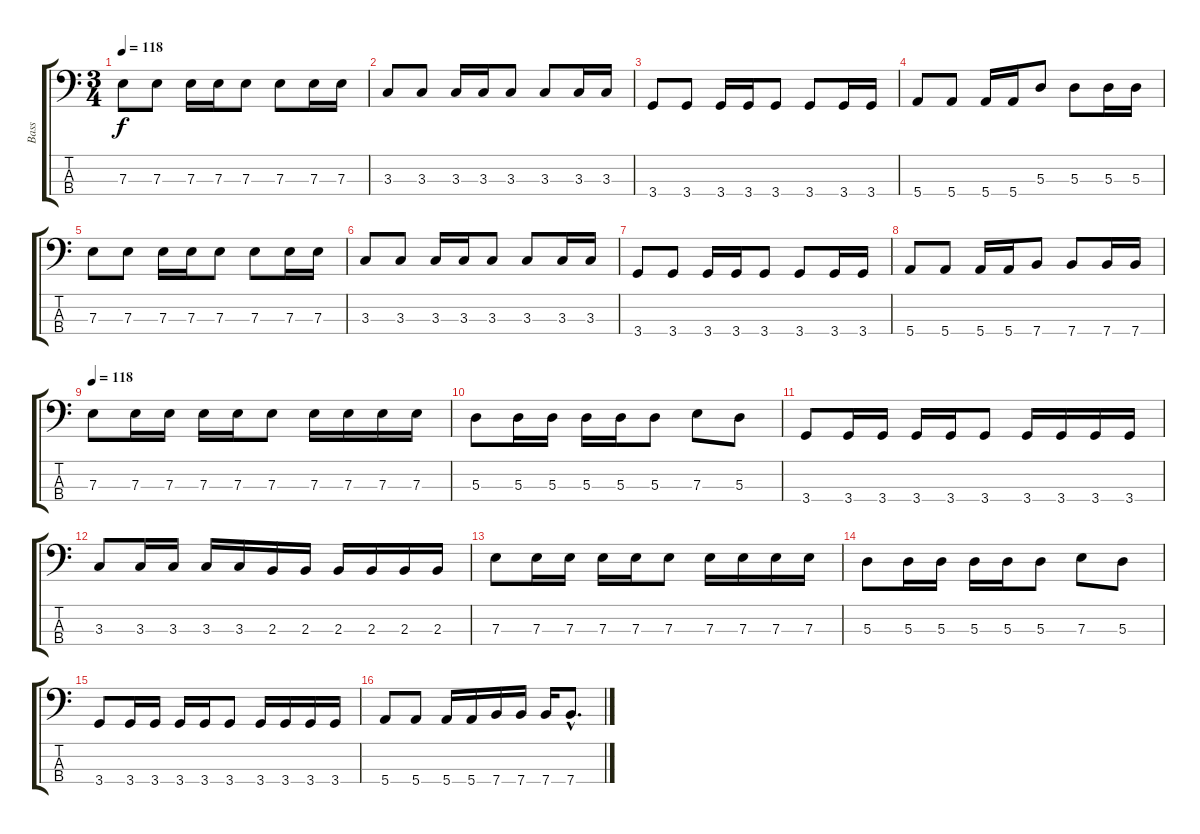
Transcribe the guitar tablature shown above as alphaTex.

\track ("Bass" "Bass") {instrument electricbassfinger}
\staff {score tabs}
\tuning (G2 D2 A1 E1) {hide}
\ts (3 4)
\tempo 118
\clef f4
\ks c
7.3.8{dy f} 7.3.8 7.3.16 7.3.16 7.3.8 7.3.8 7.3.16 7.3.16 |
3.3.8 3.3.8 3.3.16 3.3.16 3.3.8 3.3.8 3.3.16 3.3.16 |
3.4.8 3.4.8 3.4.16 3.4.16 3.4.8 3.4.8 3.4.16 3.4.16 |
5.4.8 5.4.8 5.4.16 5.4.16 5.3.8 5.3.8 5.3.16 5.3.16 |
7.3.8 7.3.8 7.3.16 7.3.16 7.3.8 7.3.8 7.3.16 7.3.16 |
3.3.8 3.3.8 3.3.16 3.3.16 3.3.8 3.3.8 3.3.16 3.3.16 |
3.4.8 3.4.8 3.4.16 3.4.16 3.4.8 3.4.8 3.4.16 3.4.16 |
5.4.8 5.4.8 5.4.16 5.4.16 7.4.8 7.4.8 7.4.16 7.4.16 |
\tempo 118
7.3.8 7.3.16 7.3.16 7.3.16 7.3.16 7.3.8 7.3.16 7.3.16 7.3.16 7.3.16 |
5.3.8 5.3.16 5.3.16 5.3.16 5.3.16 5.3.8 7.3.8 5.3.8 |
3.4.8 3.4.16 3.4.16 3.4.16 3.4.16 3.4.8 3.4.16 3.4.16 3.4.16 3.4.16 |
3.3.8 3.3.16 3.3.16 3.3.16 3.3.16 2.3.16 2.3.16 2.3.16 2.3.16 2.3.16 2.3.16 |
7.3.8 7.3.16 7.3.16 7.3.16 7.3.16 7.3.8 7.3.16 7.3.16 7.3.16 7.3.16 |
5.3.8 5.3.16 5.3.16 5.3.16 5.3.16 5.3.8 7.3.8 5.3.8 |
3.4.8 3.4.16 3.4.16 3.4.16 3.4.16 3.4.8 3.4.16 3.4.16 3.4.16 3.4.16 |
5.4.8 5.4.8 5.4.16 5.4.16 7.4.16 7.4.16 7.4.16 7.4{hac}.8{d}
